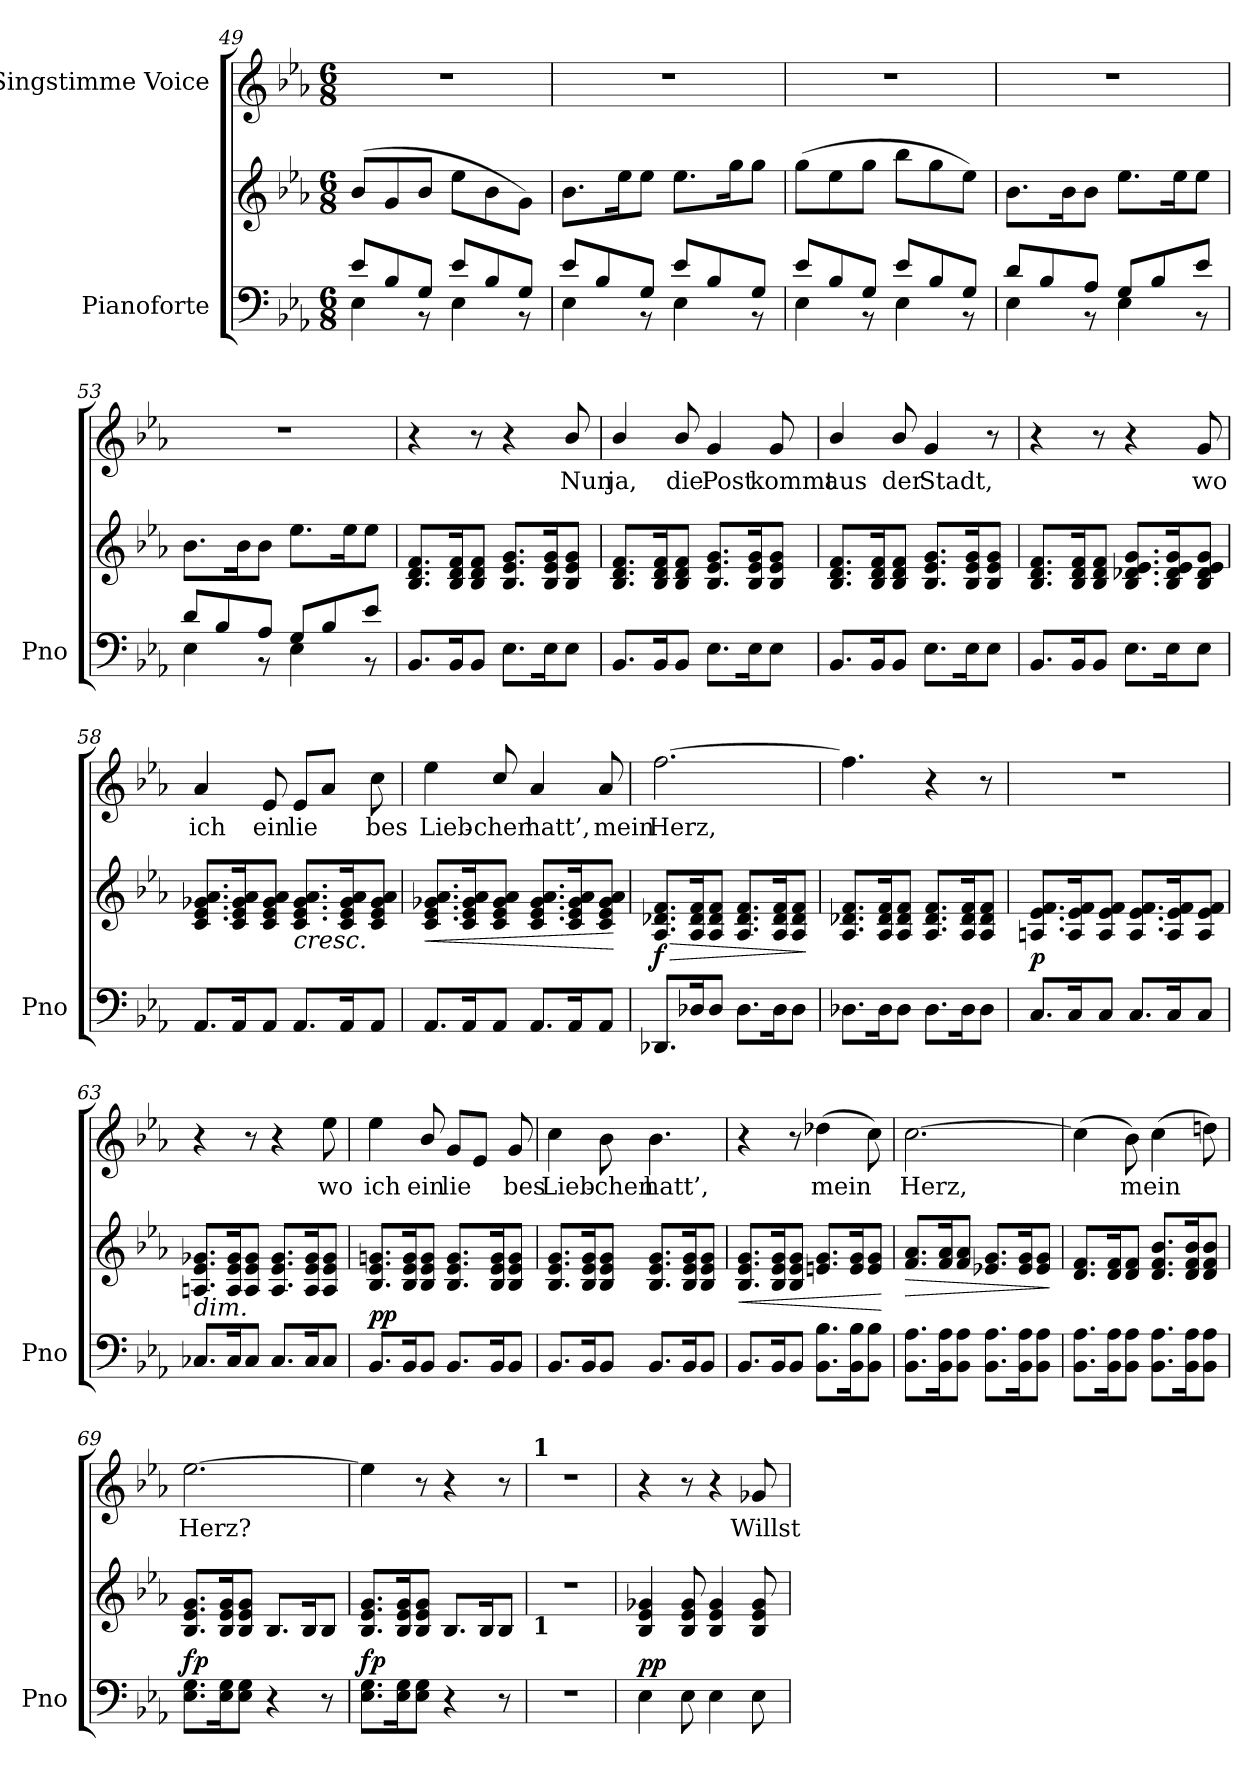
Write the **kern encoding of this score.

**kern	**kern	**dynam	**kern	**text
*part2	*part2	*part2	*part1	*part1
*staff3	*staff2	*staff2/3	*staff1	*staff1
*I"Pianoforte	*	*	*I"Singstimme Voice	*
*I'Pno	*	*	*	*
*clefF4	*clefG2	*	*clefG2	*
*k[b-e-a-]	*k[b-e-a-]	*	*k[b-e-a-]	*
*M6/8	*M6/8	*	*M6/8	*
=49	=49	=49	=49	=49
*^	*	*	*	*
8e-/L	4E-\	(<8b-/L	.	2.r	.
8B-/	.	8g/	.	.	.
8G/J	8r	8b-/J	.	.	.
8e-/L	4E-\	8ee-\L	.	.	.
8B-/	.	8b-\	.	.	.
8G/J	8r	8g\J)	.	.	.
=50	=50	=50	=50	=50	=50
8e-/L	4E-\	8.b-\L	.	2.r	.
8B-/	.	.	.	.	.
.	.	16ee-\K	.	.	.
8G/J	8r	8ee-\J	.	.	.
8e-/L	4E-\	8.ee-\L	.	.	.
8B-/	.	.	.	.	.
.	.	16gg\K	.	.	.
8G/J	8r	8gg\J	.	.	.
=51	=51	=51	=51	=51	=51
8e-/L	4E-\	(8gg\L	.	2.r	.
8B-/	.	8ee-\	.	.	.
8G/J	8r	8gg\J	.	.	.
8e-/L	4E-\	8bb-\L	.	.	.
8B-/	.	8gg\	.	.	.
8G/J	8r	8ee-\J)	.	.	.
=52	=52	=52	=52	=52	=52
8d/L	4E-\	8.b-\L	.	2.r	.
8B-/	.	.	.	.	.
.	.	16b-\K	.	.	.
8A-/J	8r	8b-\J	.	.	.
8G/L	4E-\	8.ee-\L	.	.	.
8B-/	.	.	.	.	.
.	.	16ee-\K	.	.	.
8e-/J	8r	8ee-\J	.	.	.
!!LO:LB:g=z
=53	=53	=53	=53	=53	=53
8d/L	4E-\	8.b-\L	.	2.r	.
8B-/	.	.	.	.	.
.	.	16b-\K	.	.	.
8A-/J	8r	8b-\J	.	.	.
8G/L	4E-\	8.ee-\L	.	.	.
8B-/	.	.	.	.	.
.	.	16ee-\K	.	.	.
8e-/J	8r	8ee-\J	.	.	.
*v	*v	*	*	*	*
=54	=54	=54	=54	=54
8.BB-/L	8.B-/ 8.d/ 8.f/L	.	4r	.
16BB-/K	16B-/ 16d/ 16f/K	.	.	.
8BB-/J	8B-/ 8d/ 8f/J	.	8r	.
8.E-\L	8.B-/ 8.e-/ 8.g/L	.	4r	.
16E-\K	16B-/ 16e-/ 16g/K	.	.	.
!	!	!	!	!LO:LY:b
8E-\J	8B-/ 8e-/ 8g/J	.	8b-/	Nun
=55	=55	=55	=55	=55
!	!	!	!	!LO:LY:b
8.BB-/L	8.B-/ 8.d/ 8.f/L	.	4b-/	ja,
16BB-/K	16B-/ 16d/ 16f/K	.	.	.
!	!	!	!	!LO:LY:b
8BB-/J	8B-/ 8d/ 8f/J	.	8b-/	die
!	!	!	!	!LO:LY:b
8.E-\L	8.B-/ 8.e-/ 8.g/L	.	4g/	Post
16E-\K	16B-/ 16e-/ 16g/K	.	.	.
!	!	!	!	!LO:LY:b
8E-\J	8B-/ 8e-/ 8g/J	.	8g/	kommt
=56	=56	=56	=56	=56
!	!	!	!	!LO:LY:b
8.BB-/L	8.B-/ 8.d/ 8.f/L	.	4b-/	aus
16BB-/K	16B-/ 16d/ 16f/K	.	.	.
!	!	!	!	!LO:LY:b
8BB-/J	8B-/ 8d/ 8f/J	.	8b-/	der
!	!	!	!	!LO:LY:b
8.E-\L	8.B-/ 8.e-/ 8.g/L	.	4g/	Stadt,
16E-\K	16B-/ 16e-/ 16g/K	.	.	.
8E-\J	8B-/ 8e-/ 8g/J	.	8r	.
=57	=57	=57	=57	=57
8.BB-/L	8.B-/ 8.d/ 8.f/L	.	4r	.
16BB-/K	16B-/ 16d/ 16f/K	.	.	.
8BB-/J	8B-/ 8d/ 8f/J	.	8r	.
8.E-\L	8.B-/ 8.d-X/ 8.e-/ 8.g/L	.	4r	.
16E-\K	16B-/ 16d-/ 16e-/ 16g/K	.	.	.
!	!	!	!	!LO:LY:b
8E-\J	8B-/ 8d-/ 8e-/ 8g/J	.	8g/	wo
!!LO:LB:g=z
=58	=58	=58	=58	=58
!	!	!	!	!LO:LY:b
8.AA-/L	8.c/ 8.e-/ 8.g-X/ 8.a-/L	.	4a-/	ich
16AA-/K	16c/ 16e-/ 16g-/ 16a-/K	.	.	.
!	!	!	!	!LO:LY:b
8AA-/J	8c/ 8e-/ 8g-/ 8a-/J	.	8e-/	ein
!	!LO:TX:b:i:t=cresc.	!	!	!
!	!	!	!	!LO:LY:b
8.AA-/L	8.c/ 8.e-/ 8.g-/ 8.a-/L	.	8e-/L	lie
!	!	!	!	!LO:LY:b
.	.	.	8a-/J	-
16AA-/K	16c/ 16e-/ 16g-/ 16a-/K	.	.	.
!	!	!	!	!LO:LY:b
8AA-/J	8c/ 8e-/ 8g-/ 8a-/J	.	8cc\	bes
=59	=59	=59	=59	=59
!	!	!LO:HP:b	!	!LO:LY:b
8.AA-/L	8.c/ 8.e-/ 8.g-X/ 8.a-/L	<	4ee-\	Lieb-
16AA-/K	16c/ 16e-/ 16g-/ 16a-/K	.	.	.
!	!	!	!	!LO:LY:b
8AA-/J	8c/ 8e-/ 8g-/ 8a-/J	.	8cc/	-chen
!	!	!	!	!LO:LY:b
8.AA-/L	8.c/ 8.e-/ 8.g-/ 8.a-/L	.	4a-/	hatt’,
16AA-/K	16c/ 16e-/ 16g-/ 16a-/K	.	.	.
!	!	!	!	!LO:LY:b
8AA-/J	8c/ 8e-/ 8g-/ 8a-/J	.	8a-/	mein
.	.	[	.	.
=60	=60	=60	=60	=60
!	!	!LO:HP:b	!	!LO:LY:b
!	!	!LO:DY:n=1:b	!	!
8.DD-X/L	8.A-/ 8.d-X/ 8.f/L	> f	[2.ff\	Herz,
16D-X/K	16A-/ 16d-/ 16f/K	.	.	.
8D-/J	8A-/ 8d-/ 8f/J	.	.	.
8.D-\L	8.A-/ 8.d-/ 8.f/L	.	.	.
16D-\K	16A-/ 16d-/ 16f/K	.	.	.
8D-\J	8A-/ 8d-/ 8f/J	.	.	.
.	.	]	.	.
=61	=61	=61	=61	=61
8.D-X\L	8.A-/ 8.d-X/ 8.f/L	.	4.ff\]	.
16D-\K	16A-/ 16d-/ 16f/K	.	.	.
8D-\J	8A-/ 8d-/ 8f/J	.	.	.
8.D-\L	8.A-/ 8.d-/ 8.f/L	.	4r	.
16D-\K	16A-/ 16d-/ 16f/K	.	.	.
8D-\J	8A-/ 8d-/ 8f/J	.	8r	.
!!LO:LB:g=z
=62	=62	=62	=62	=62
!	!	!LO:DY:b	!	!
8.C/L	8.An/ 8.e-/ 8.f/L	p	2.r	.
16C/K	16A/ 16e-/ 16f/K	.	.	.
8C/J	8A/ 8e-/ 8f/J	.	.	.
8.C/L	8.A/ 8.e-/ 8.f/L	.	.	.
16C/K	16A/ 16e-/ 16f/K	.	.	.
8C/J	8A/ 8e-/ 8f/J	.	.	.
=63	=63	=63	=63	=63
!	!LO:TX:b:i:t=dim.	!	!	!
8.C-X/L	8.An/ 8.e-/ 8.g-X/L	.	4r	.
16C-/K	16A/ 16e-/ 16g-/K	.	.	.
8C-/J	8A/ 8e-/ 8g-/J	.	8r	.
8.C-/L	8.A/ 8.e-/ 8.g-/L	.	4r	.
16C-/K	16A/ 16e-/ 16g-/K	.	.	.
!	!	!	!	!LO:LY:b
8C-/J	8A/ 8e-/ 8g-/J	.	8ee-\	wo
=64	=64	=64	=64	=64
!	!	!LO:DY:a=2	!	!LO:LY:b
8.BB-/L	8.B-/ 8.e-/ 8.gn/L	pp	4ee-\	ich
16BB-/K	16B-/ 16e-/ 16g/K	.	.	.
!	!	!	!	!LO:LY:b
8BB-/J	8B-/ 8e-/ 8g/J	.	8b-/	ein
!	!	!	!	!LO:LY:b
8.BB-/L	8.B-/ 8.e-/ 8.g/L	.	8g/L	lie
!	!	!	!	!LO:LY:b
.	.	.	8e-/J	-
16BB-/K	16B-/ 16e-/ 16g/K	.	.	.
!	!	!	!	!LO:LY:b
8BB-/J	8B-/ 8e-/ 8g/J	.	8g/	bes
=65	=65	=65	=65	=65
!	!	!	!	!LO:LY:b
8.BB-/L	8.B-/ 8.e-/ 8.g/L	.	4cc\	Lieb-
16BB-/K	16B-/ 16e-/ 16g/K	.	.	.
!	!	!	!	!LO:LY:b
8BB-/J	8B-/ 8e-/ 8g/J	.	8b-\	-chen
!	!	!	!	!LO:LY:b
8.BB-/L	8.B-/ 8.e-/ 8.g/L	.	4.b-\	hatt’,
16BB-/K	16B-/ 16e-/ 16g/K	.	.	.
8BB-/J	8B-/ 8e-/ 8g/J	.	.	.
!!LO:LB:g=z
=66	=66	=66	=66	=66
!	!	!LO:HP:b	!	!
8.BB-/L	8.B-/ 8.e-/ 8.g/L	<	4r	.
16BB-/K	16B-/ 16e-/ 16g/K	.	.	.
8BB-/J	8B-/ 8e-/ 8g/J	.	8r	.
!	!	!	!	!LO:LY:b
8.BB-\ 8.B-\L	8.en/ 8.g/L	.	(4dd-X\	mein
16BB-\ 16B-\K	16e/ 16g/K	.	.	.
8BB-\ 8B-\J	8e/ 8g/J	.	8cc\)	.
.	.	[	.	.
=67	=67	=67	=67	=67
!	!	!LO:HP:b	!	!LO:LY:b
8.BB-\ 8.A-\L	8.f/ 8.a-/L	>	[2.cc\	Herz,
16BB-\ 16A-\K	16f/ 16a-/K	.	.	.
8BB-\ 8A-\J	8f/ 8a-/J	.	.	.
8.BB-\ 8.A-\L	8.e-X/ 8.g/L	.	.	.
16BB-\ 16A-\K	16e-/ 16g/K	.	.	.
8BB-\ 8A-\J	8e-/ 8g/J	.	.	.
.	.	]	.	.
=68	=68	=68	=68	=68
8.BB-\ 8.A-\L	8.d/ 8.f/L	.	(>4cc\]	.
16BB-\ 16A-\K	16d/ 16f/K	.	.	.
!	!	!	!	!LO:LY:b
8BB-\ 8A-\J	8d/ 8f/J	.	8b-\)	mein
8.BB-\ 8.A-\L	8.d/ 8.f/ 8.b-/L	.	(>4cc\	.
16BB-\ 16A-\K	16d/ 16f/ 16b-/K	.	.	.
8BB-\ 8A-\J	8d/ 8f/ 8b-/J	.	8ddn\)	.
=69	=69	=69	=69	=69
!	!	!LO:DY:a=2	!	!LO:LY:b
8.E-\ 8.G\L	8.B-/ 8.e-/ 8.g/L	fp	[2.ee-\	Herz?
16E-\ 16G\K	16B-/ 16e-/ 16g/K	.	.	.
8E-\ 8G\J	8B-/ 8e-/ 8g/J	.	.	.
4r	8.B-/L	.	.	.
.	16B-/K	.	.	.
8r	8B-/J	.	.	.
=70	=70	=70	=70	=70
!	!	!LO:DY:a=2	!	!
8.E-\ 8.G\L	8.B-/ 8.e-/ 8.g/L	fp	4ee-\]	.
16E-\ 16G\K	16B-/ 16e-/ 16g/K	.	.	.
8E-\ 8G\J	8B-/ 8e-/ 8g/J	.	8r	.
4r	8.B-/L	.	4r	.
.	16B-/K	.	.	.
8r	8B-/J	.	8r	.
=71	=71	=71	=71	=71
!	!	!	!LO:TX:a:B:t=1	!
!	!LO:TX:b:B:t=1	!	!	!
2.r	2.r	.	2.r	.
!!LO:PB:g=z
=72	=72	=72	=72	=72
!	!	!LO:DY:a=2	!	!
4E-\	4B-/ 4e-/ 4g-X/	pp	4r	.
8E-\	8B-/ 8e-/ 8g-/	.	8r	.
4E-\	4B-/ 4e-/ 4g-/	.	4r	.
!	!	!	!	!LO:LY:b
8E-\	8B-/ 8e-/ 8g-/	.	8g-X/	Willst
=	=	=	=	=
*-	*-	*-	*-	*-
